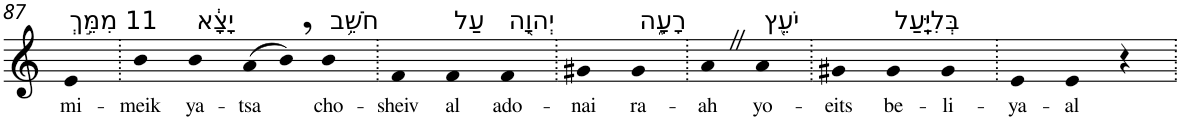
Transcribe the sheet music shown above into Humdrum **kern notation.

**kern	**text
*part1	*part1
*staff1	*staff1
*I"Piano	*
*I'Pno	*
!!LO:PB:g=z
*clefG2	*
*k[]	*
=87	=87
!LO:TX:a:t=11 מִמֵּ֣ךְ	!
!	!LO:LY:b
4e	mi-
=88.	=88.
!	!LO:LY:b
4b	-meik
!LO:TX:a:t=יָצָ֔א	!
!	!LO:LY:b
4b	ya-
!	!LO:LY:b
(>8a	-tsa
8b,)	.
!LO:TX:a:t=חֹשֵׁ֥ב	!
!	!LO:LY:b
4b	cho-
=89.	=89.
!	!LO:LY:b
4f	-sheiv
!LO:TX:a:t=עַל	!
!	!LO:LY:b
4f	al
!LO:TX:a:t=יְהוָ֖ה	!
!	!LO:LY:b
4f	ado-
=90.	=90.
!	!LO:LY:b
4g#X	-nai
!LO:TX:a:t=רָעָ֑ה	!
!	!LO:LY:b
4g#	ra-
=91.	=91.
!	!LO:LY:b
4aZ	-ah
!LO:TX:a:t=יֹעֵ֖ץ	!
!	!LO:LY:b
4a	yo-
=92.	=92.
!	!LO:LY:b
4g#X	-eits
!LO:TX:a:t=בְּלִיָּֽעַל	!
!	!LO:LY:b
4g#	be-
!	!LO:LY:b
4g#	-li-
=93.	=93.
!	!LO:LY:b
4e	-ya-
!	!LO:LY:b
4e	-al
4r	.
=.	=.
*-	*-
